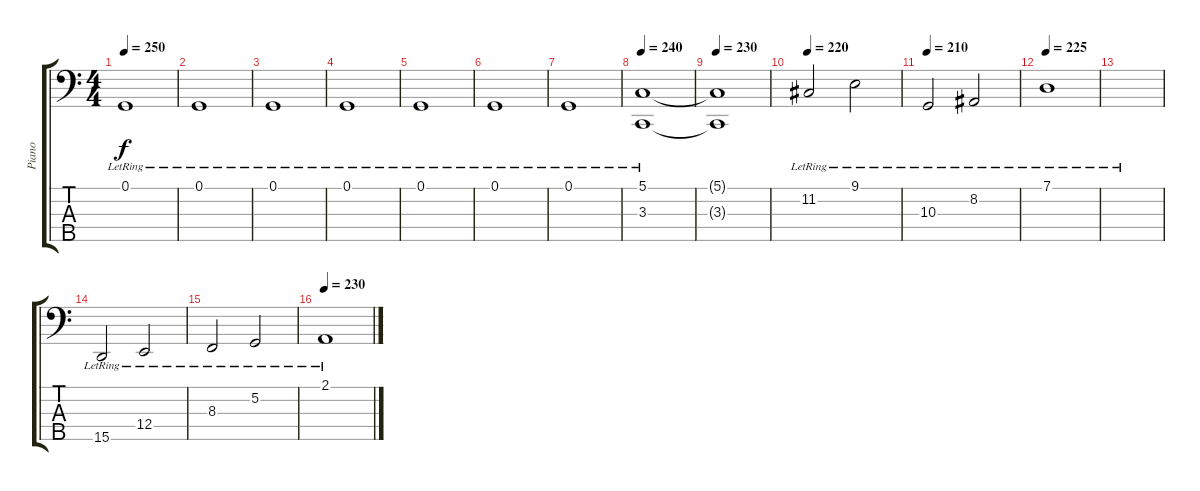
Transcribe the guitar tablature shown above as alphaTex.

\track ("Piano" "Piano") {instrument acousticgrandpiano}
\staff {score tabs}
\tuning (G2 D2 A1 E1 B0) {hide}
\ts (4 4)
\tempo 250
\clef f4
\ks c
0.1{lr}.1{dy f} |
0.1{lr}.1 |
0.1{lr}.1 |
0.1{lr}.1 |
0.1{lr}.1 |
0.1{lr}.1 |
0.1{lr}.1 |
\tempo 240
(5.1{lr} 3.3{lr}).1 |
\tempo 230
(5.1{t} 3.3{t}).1 |
\tempo 220
11.2{lr}.2 9.1{lr}.2 |
\tempo 210
10.3{lr}.2 8.2{lr}.2 |
\tempo 225
7.1{lr}.1 |
|
15.5{lr}.2 12.4{lr}.2 |
8.3{lr}.2 5.2{lr}.2 |
\tempo 230
2.1{lr}.1
